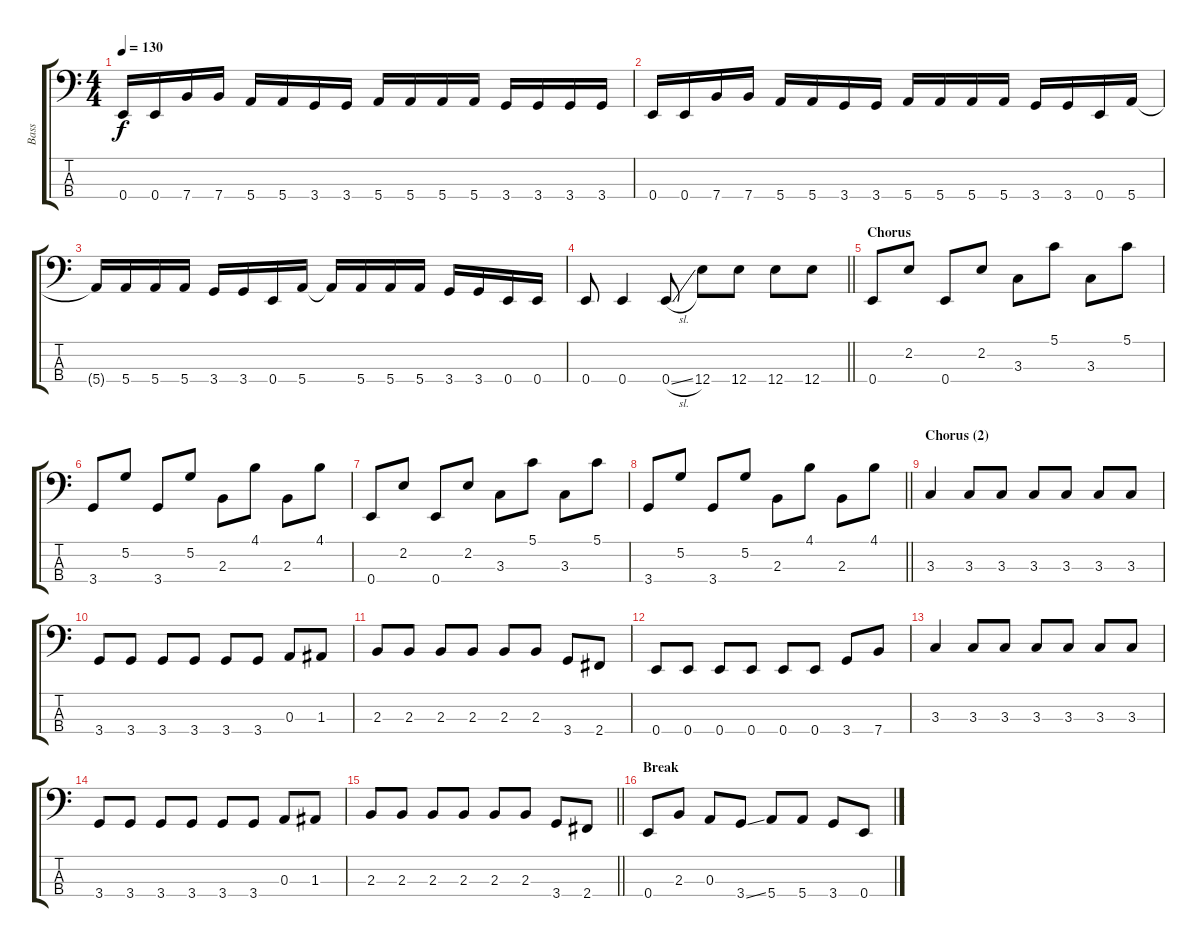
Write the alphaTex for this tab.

\track ("Bass" "Bass") {instrument electricbasspick}
\staff {score tabs}
\tuning (G2 D2 A1 E1) {hide}
\ts (4 4)
\tempo 130
\clef f4
\ks c
0.4.16{dy f} 0.4.16 7.4.16 7.4.16 5.4.16 5.4.16 3.4.16 3.4.16 5.4.16 5.4.16 5.4.16 5.4.16 3.4.16 3.4.16 3.4.16 3.4.16 |
0.4.16 0.4.16 7.4.16 7.4.16 5.4.16 5.4.16 3.4.16 3.4.16 5.4.16 5.4.16 5.4.16 5.4.16 3.4.16 3.4.16 0.4.16 5.4.16 |
5.4{t}.16 5.4.16 5.4.16 5.4.16 3.4.16 3.4.16 0.4.16 5.4.16 5.4{t}.16 5.4.16 5.4.16 5.4.16 3.4.16 3.4.16 0.4.16 0.4.16 |
\barLineRight lightlight
0.4.8 0.4.4 0.4{sl}.8 12.4.8 12.4.8 12.4.8 12.4.8 |
\section ("" "Chorus")
0.4.8 2.2.8 0.4.8 2.2.8 3.3.8 5.1.8 3.3.8 5.1.8 |
3.4.8 5.2.8 3.4.8 5.2.8 2.3.8 4.1.8 2.3.8 4.1.8 |
0.4.8 2.2.8 0.4.8 2.2.8 3.3.8 5.1.8 3.3.8 5.1.8 |
\barLineRight lightlight
3.4.8 5.2.8 3.4.8 5.2.8 2.3.8 4.1.8 2.3.8 4.1.8 |
\section ("" "Chorus (2)")
3.3.4 3.3.8 3.3.8 3.3.8 3.3.8 3.3.8 3.3.8 |
3.4.8 3.4.8 3.4.8 3.4.8 3.4.8 3.4.8 0.3.8 1.3.8 |
2.3.8 2.3.8 2.3.8 2.3.8 2.3.8 2.3.8 3.4.8 2.4.8 |
0.4.8 0.4.8 0.4.8 0.4.8 0.4.8 0.4.8 3.4.8 7.4.8 |
3.3.4 3.3.8 3.3.8 3.3.8 3.3.8 3.3.8 3.3.8 |
3.4.8 3.4.8 3.4.8 3.4.8 3.4.8 3.4.8 0.3.8 1.3.8 |
\barLineRight lightlight
2.3.8 2.3.8 2.3.8 2.3.8 2.3.8 2.3.8 3.4.8 2.4.8 |
\section ("" "Break")
0.4.8 2.3.8 0.3.8 3.4{ss}.8 5.4.8 5.4.8 3.4.8 0.4.8
